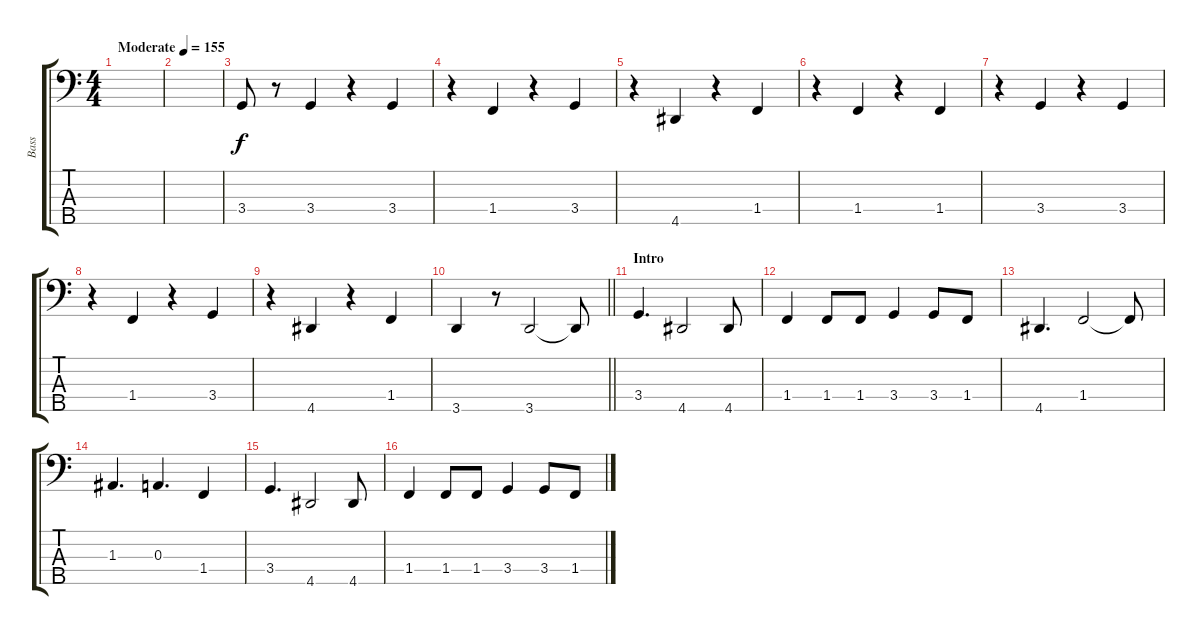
\track ("Bass" "Bass") {instrument electricbassfinger}
\staff {score tabs}
\tuning (G2 D2 A1 E1 B0) {hide}
\ts (4 4)
\tempo (155 "Moderate")
\clef f4
\ks c
|
|
3.4.8 r.8 3.4.4 r.4 3.4.4 |
r.4 1.4.4 r.4 3.4.4 |
r.4 4.5.4 r.4 1.4.4 |
r.4 1.4.4 r.4 1.4.4 |
r.4 3.4.4 r.4 3.4.4 |
r.4 1.4.4 r.4 3.4.4 |
r.4 4.5.4 r.4 1.4.4 |
\barLineRight lightlight
3.5.4 r.8 3.5.2 3.5{t}.8 |
\section ("" "Intro")
3.4.4{d} 4.5.2 4.5.8 |
1.4.4 1.4.8 1.4.8 3.4.4 3.4.8 1.4.8 |
4.5.4{d} 1.4.2 1.4{t}.8 |
1.3.4{d} 0.3.4{d} 1.4.4 |
3.4.4{d} 4.5.2 4.5.8 |
1.4.4 1.4.8 1.4.8 3.4.4 3.4.8 1.4.8
